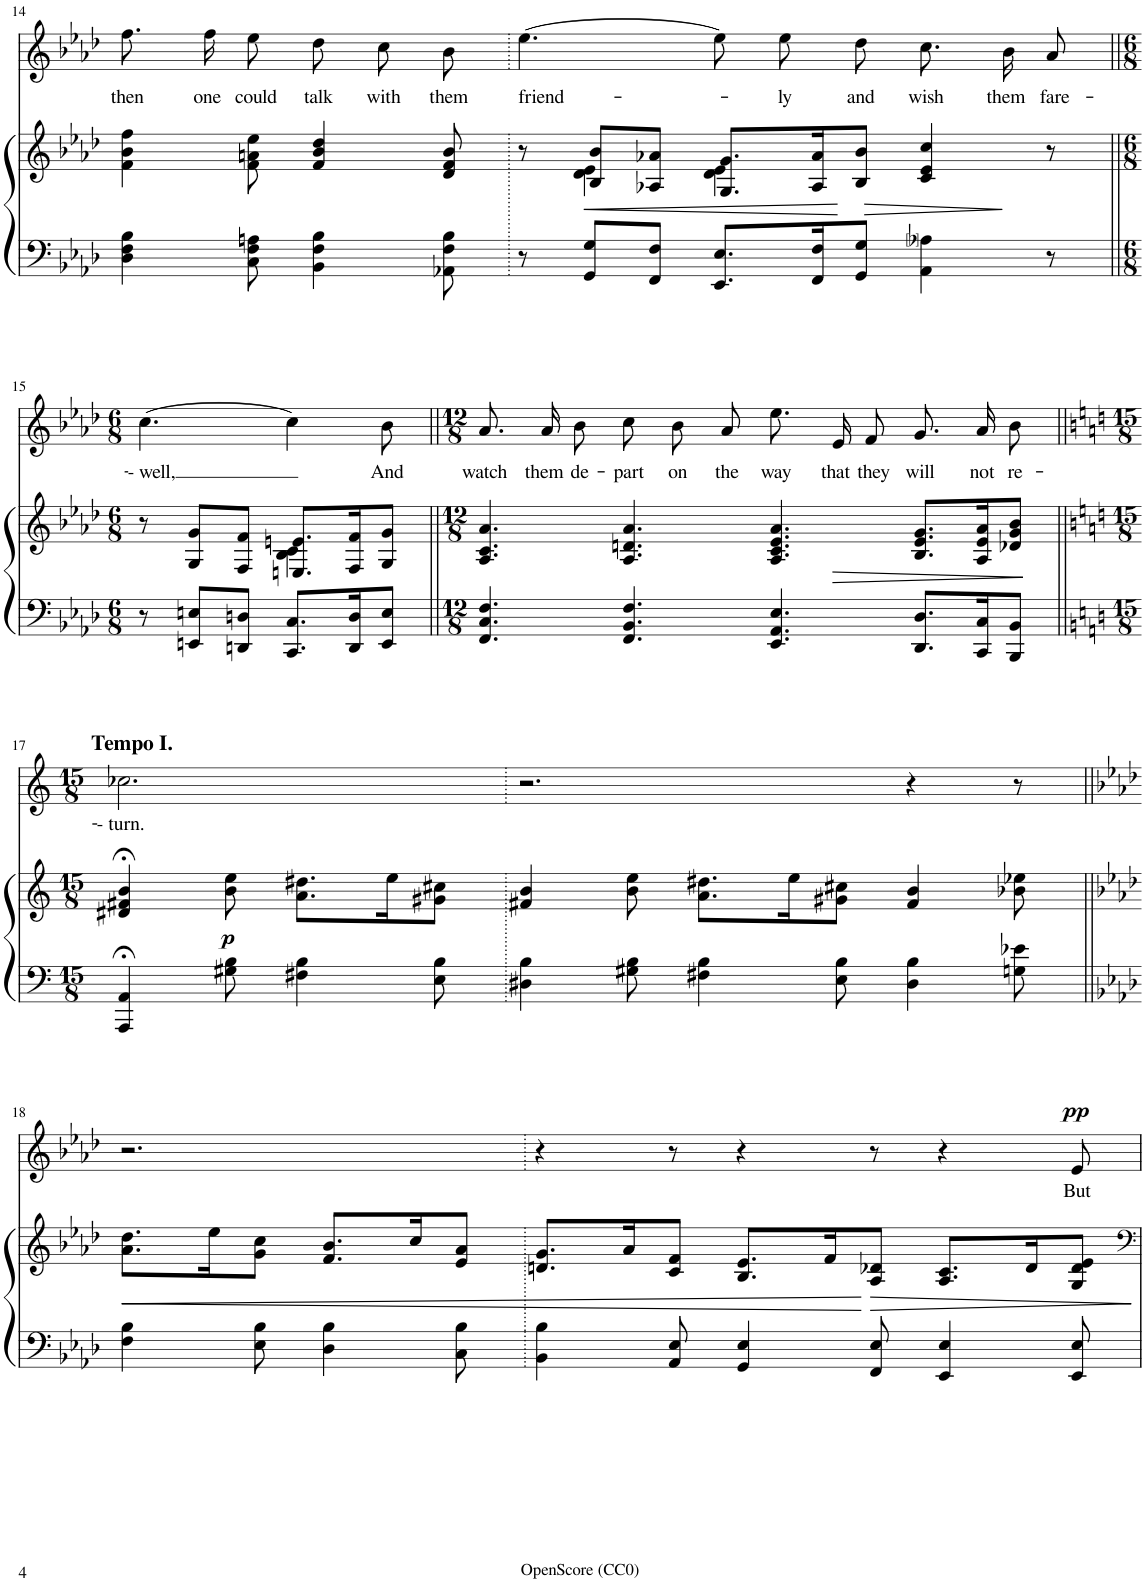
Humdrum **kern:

**kern	**kern	**dynam	**kern	**text	**dynam
*part2	*part2	*part2	*part1	*part1	*part1
*staff3	*staff2	*staff2/3	*staff1	*staff1	*staff1
*I"Piano	*	*	*I"Voice	*	*
*I'Pno	*	*	*	*	*
!!LO:PB:g=z
*clefF4	*clefG2	*	*clefG2	*	*
*k[b-e-a-d-]	*k[b-e-a-d-]	*	*k[b-e-a-d-]	*	*
*M15/8	*M15/8	*	*M15/8	*	*
=14.	=14.	=14	=14	=14	=14
*	*^	*	*	*	*
!	!	!	!	!	!LO:LY:b	!
4D-\ 4F\ 4B-\	4f\ 4b-\ 4ff\	2..ryy	.	8.ff\L	then	.
!	!	!	!	!	!LO:LY:b	!
.	.	.	.	16ff\K	one	.
!	!	!	!	!	!LO:LY:b	!
8C\ 8F\ 8An\	8f\ 8an\ 8ee-\	.	.	8ee-\J	could	.
!	!	!	!	!	!LO:LY:b	!
4BB-\ 4F\ 4B-\	4f/ 4b-/ 4dd-/	.	.	8dd-\L	talk	.
!	!	!	!	!	!LO:LY:b	!
.	.	.	.	8cc\	with	.
!	!	!	!	!	!LO:LY:b	!
8AA-X\ 8F\ 8B-\	8d-/ 8f/ 8b-/	.	.	8b-\J	them	.
!	!	!	!	!	!LO:LY:b	!
8r	8r	.	.	[4.ee-\	friend-	.
!	!	!	!LO:HP:b	!	!	!
8GG/ 8G/L	8B-/ 8b-/L	4d-\ 4e-\	<	.	.	.
8FF/ 8F/J	8A-X/ 8a-X/J	.	.	.	.	.
8.EE-/ 8.E-/L	8.G/ 8.g/L	4d-\ 4e-\	.	8ee-\L]	.	.
!	!	!	!	!	!LO:LY:b	!
.	.	.	.	8ee-\	-ly	.
16FF/ 16F/K	16A-/ 16a-/K	.	.	.	.	.
!	!	!	!LO:HP:n=1:b	!	!LO:LY:b	!
8GG/ 8G/J	8B-/ 8b-/J	2ryy	[ >	8dd-\J	and	.
!	!	!	!	!	!LO:LY:b	!
4AA-\ 4A-j\	4c/ 4e-/ 4cc/	.	.	8.cc\L	wish	.
!	!	!	!	!	!LO:LY:b	!
.	.	.	.	16b-\K	them	.
!	!	!	!	!	!LO:LY:b	!
8r	8r	.	]	8a-\J	fare-	.
!!LO:LB:g=z
=15||	=15||	=15||	=15||	=15||	=15||	=15||
*M6/8	*M6/8	*	*	*M6/8	*	*
!	!	!	!	!	!LO:LY:b	!
8r	8r	4.ryy	.	[4.cc\	-- well,	.
8EEn/ 8En/L	8G/ 8g/L	.	.	.	.	.
8DDn/ 8Dn/J	8F/ 8f/J	.	.	.	.	.
8.CC/ 8.C/L	8.En/ 8.en/L	4B-\ 4c\	.	4cc\]	.	.
16DD/ 16D/K	16F/ 16f/K	.	.	.	.	.
!	!	!	!	!	!LO:LY:b	!
8EE/ 8E/J	8G/ 8g/J	8ryy	.	8b-\	And	.
*	*v	*v	*	*	*	*
=16||	=16||	=16||	=16||	=16||	=16||
*M12/8	*M12/8	*	*M12/8	*	*
*	*^	*	*	*	*
!	!	!	!	!	!LO:LY:b	!
*	*v	*v	*	*	*	*
4.FF/ 4.C/ 4.F/	4.A-/ 4.c/ 4.a-/	.	8.a-/L	watch	.
!	!	!	!	!LO:LY:b	!
.	.	.	16a-/K	them	.
!	!	!	!	!LO:LY:b	!
.	.	.	8b-/J	de-	.
!	!	!	!	!LO:LY:b	!
4.FF/ 4.BB-/ 4.F/	4.A-/ 4.dn/ 4.a-/	.	8cc\L	-part	.
!	!	!	!	!LO:LY:b	!
.	.	.	8b-\	on	.
!	!	!	!	!LO:LY:b	!
.	.	.	8a-\J	the	.
!	!	!LO:HP:b	!	!LO:LY:b	!
4.EE-/ 4.AA-/ 4.E-/	4.A-/ 4.c/ 4.e-/ 4.a-/	>	8.ee-\L	way	.
!	!	!	!	!LO:LY:b	!
.	.	.	16e-\K	that	.
!	!	!	!	!LO:LY:b	!
.	.	.	8f\J	they	.
!	!	!	!	!LO:LY:b	!
8.DD-/ 8.D-/L	8.B-/ 8.e-/ 8.g/L	.	8.g/L	will	.
!	!	!	!	!LO:LY:b	!
16CC/ 16C/K	16A-/ 16e-/ 16a-/K	.	16a-/K	not	.
!	!	!	!	!LO:LY:b	!
8BBB-/ 8BB-/J	8d-X/ 8g/ 8b-/J	.	8b-/J	re-	.
.	.	]	.	.	.
!!LO:LB:g=z
=17||	=17||	=17||	=17||	=17||	=17||
*k[]	*k[]	*	*k[]	*	*
*M15/8	*M15/8	*	*M15/8	*	*
!	!	!	!LO:TX:a:B:t=Tempo I.	!	!
!	!	!	!	!LO:LY:b	!
4AAA/;< 4AA/;<	4d#X/;< 4f#X/;< 4b/;<	.	2.cc-X\	-- turn.	.
!	!	!LO:DY:b	!	!	!
8G#X\ 8B\	8b\ 8ee\	p	.	.	.
4F#X\ 4B\	8.a\ 8.dd#X\L	.	.	.	.
.	16ee\K	.	.	.	.
8E\ 8B\	8g#X\ 8cc#X\J	.	.	.	.
4D#X\ 4B\	4f#X/ 4b/	.	2.r	.	.
8G#X\ 8B\	8b\ 8ee\	.	.	.	.
4F#X\ 4B\	8.a\ 8.dd#X\L	.	.	.	.
.	16ee\K	.	.	.	.
8E\ 8B\	8g#X\ 8cc#X\J	.	.	.	.
4D#\ 4B\	4f#/ 4b/	.	4r	.	.
8Gn\ 8e-X\	8b-X\ 8ee-X\	.	8r	.	.
!!LO:LB:g=z
=18.	=18.	=18||	=18||	=18||	=18||
*k[b-e-a-d-]	*k[b-e-a-d-]	*	*k[b-e-a-d-]	*	*
!	!	!LO:HP:b	!	!	!
4F\ 4B-\	8.a-\ 8.dd-\L	<	2.r	.	.
.	16ee-\K	.	.	.	.
8E-\ 8B-\	8g\ 8cc\J	.	.	.	.
4D-\ 4B-\	8.f/ 8.b-/L	.	.	.	.
.	16cc/K	.	.	.	.
8C\ 8B-\	8e-/ 8a-/J	.	.	.	.
4BB-\ 4B-\	8.dn/ 8.g/L	.	4r	.	.
.	16a-/K	.	.	.	.
8AA-/ 8E-/	8c/ 8f/J	.	8r	.	.
4GG/ 4E-/	8.B-/ 8.e-/L	.	4r	.	.
.	16f/K	.	.	.	.
!	!	!LO:HP:n=1:b	!	!	!
8FF/ 8E-/	8A-/ 8d-X/J	[ >	8r	.	.
4EE-/ 4E-/	8.A-/ 8.c/L	.	4r	.	.
.	16d-/K	.	.	.	.
!	!	!	!	!LO:LY:b	!LO:DY:a
8EE-/ 8E-/	8G/ 8d-/ 8e-/J	.	8e-/	But	pp
.	.	]	.	.	.
=	=	=	=	=	=
*-	*-	*-	*-	*-	*-
